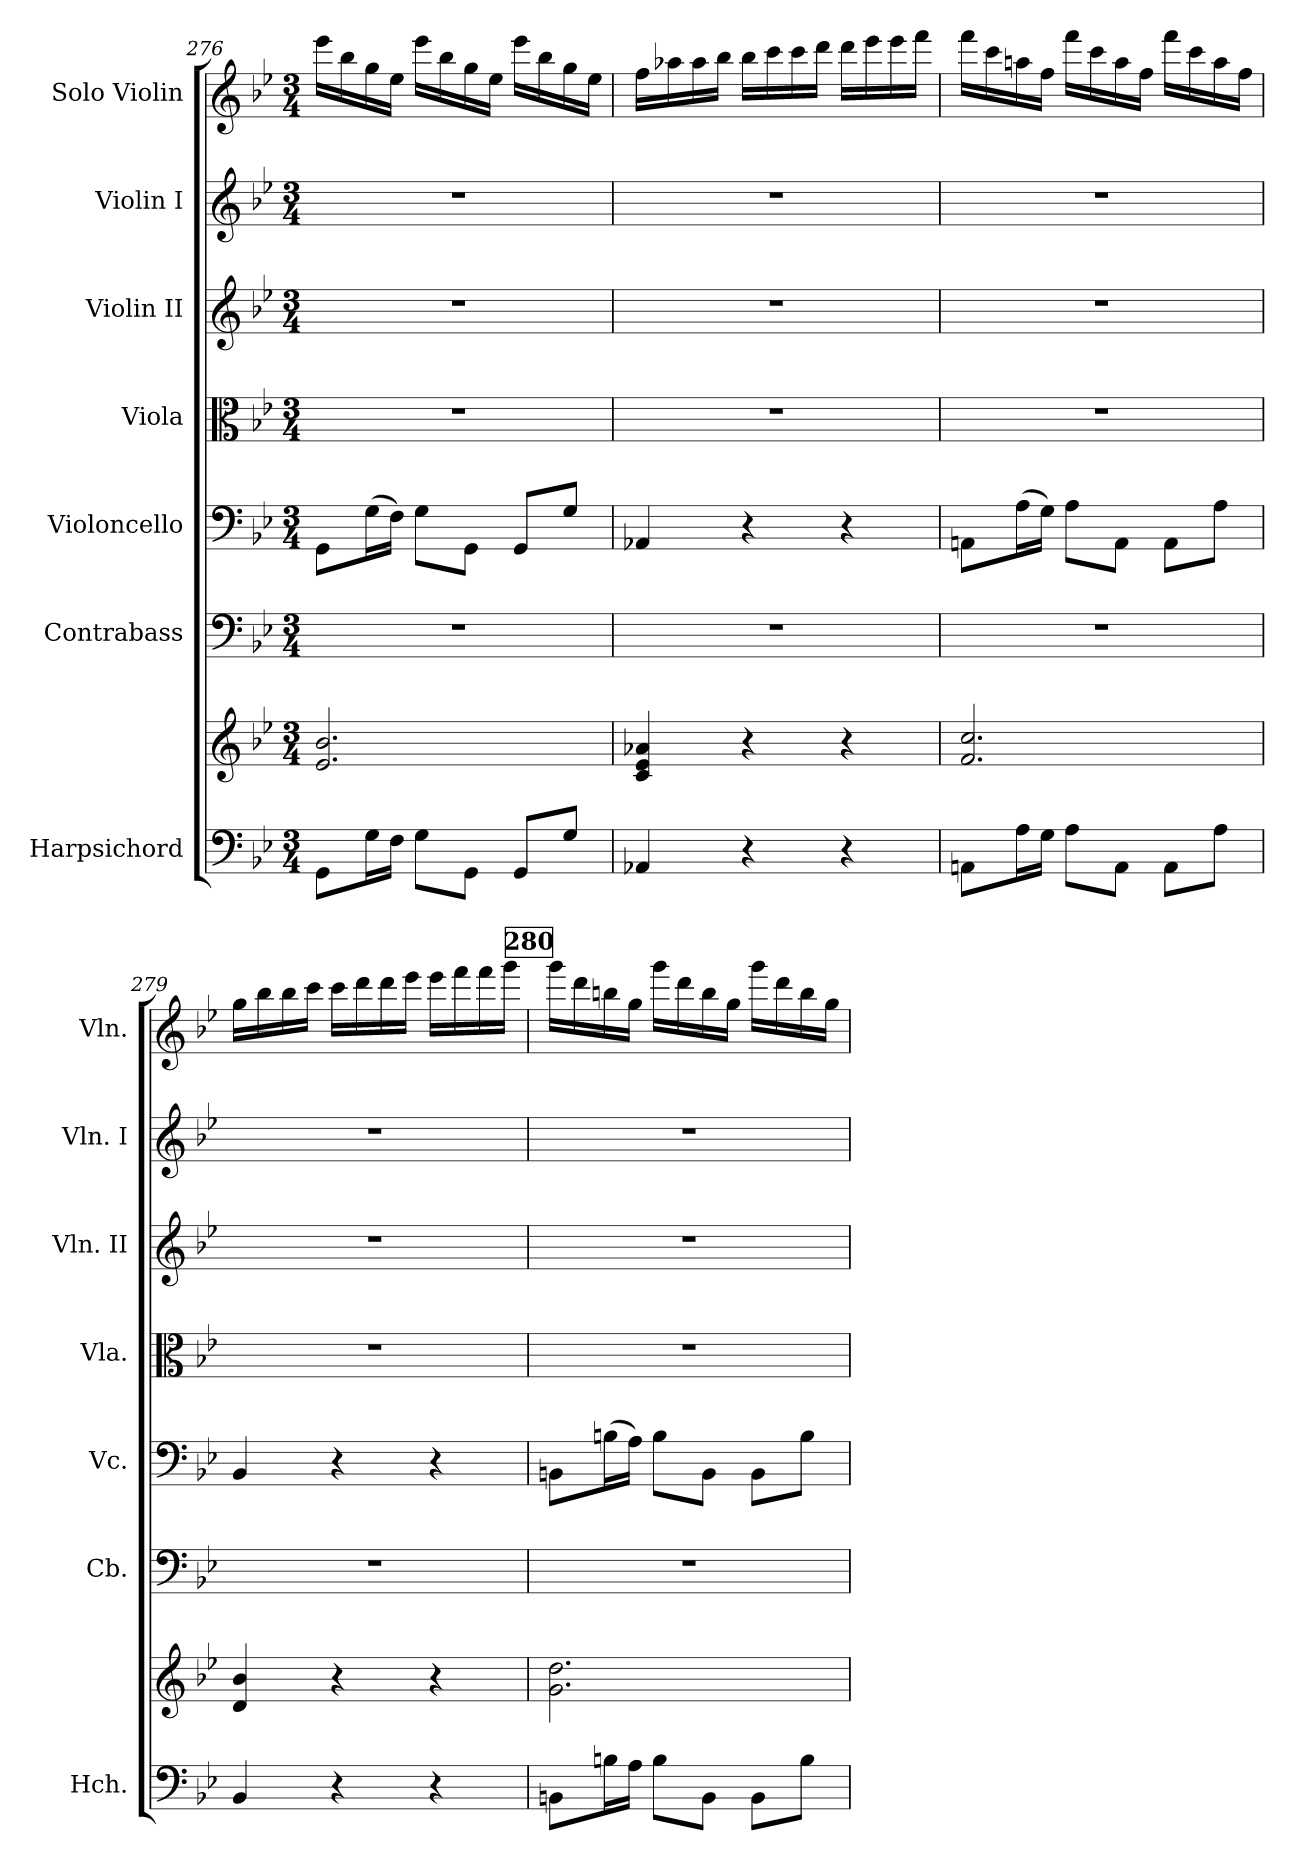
**kern	**kern	**kern	**kern	**kern	**kern	**kern	**kern
*part7	*part7	*part6	*part5	*part4	*part3	*part2	*part1
*staff8	*staff7	*staff6	*staff5	*staff4	*staff3	*staff2	*staff1
*I"Harpsichord	*	*I"Contrabass	*I"Violoncello	*I"Viola	*I"Violin II	*I"Violin I	*I"Solo Violin
*I'Hch.	*	*I'Cb.	*I'Vc.	*I'Vla.	*I'Vln. II	*I'Vln. I	*I'Vln.
*clefF4	*clefG2	*clefF4	*clefF4	*clefC3	*clefG2	*clefG2	*clefG2
*	*	*ITrd7c12	*	*	*	*	*
*k[b-e-]	*k[b-e-]	*k[b-e-]	*k[b-e-]	*k[b-e-]	*k[b-e-]	*k[b-e-]	*k[b-e-]
*M3/4	*M3/4	*M3/4	*M3/4	*M3/4	*M3/4	*M3/4	*M3/4
=276	=276	=276	=276	=276	=276	=276	=276
8GG\L	2.e-/ 2.b-/	2.r	8GG\L	2.r	2.r	2.r	16eee-\LL
.	.	.	.	.	.	.	16bb-\
16G\L	.	.	(>16G\L	.	.	.	16gg\
16F\JJ	.	.	16F\JJ)	.	.	.	16ee-\JJ
8G\L	.	.	8G\L	.	.	.	16eee-\LL
.	.	.	.	.	.	.	16bb-\
8GG\J	.	.	8GG\J	.	.	.	16gg\
.	.	.	.	.	.	.	16ee-\JJ
8GG/L	.	.	8GG/L	.	.	.	16eee-\LL
.	.	.	.	.	.	.	16bb-\
8G/J	.	.	8G/J	.	.	.	16gg\
.	.	.	.	.	.	.	16ee-\JJ
!!LO:PB:g=z
=277	=277	=277	=277	=277	=277	=277	=277
4AA-X/	4c/ 4e-/ 4a-X/	2.r	4AA-X/	2.r	2.r	2.r	16ff\LL
.	.	.	.	.	.	.	16aa-X\
.	.	.	.	.	.	.	16aa-\
.	.	.	.	.	.	.	16bb-\JJ
4r	4r	.	4r	.	.	.	16bb-\LL
.	.	.	.	.	.	.	16ccc\
.	.	.	.	.	.	.	16ccc\
.	.	.	.	.	.	.	16ddd\JJ
4r	4r	.	4r	.	.	.	16ddd\LL
.	.	.	.	.	.	.	16eee-\
.	.	.	.	.	.	.	16eee-\
.	.	.	.	.	.	.	16fff\JJ
=278	=278	=278	=278	=278	=278	=278	=278
8AAn\L	2.f/ 2.cc/	2.r	8AAn\L	2.r	2.r	2.r	16fff\LL
.	.	.	.	.	.	.	16ccc\
16A\L	.	.	(>16A\L	.	.	.	16aan\
16G\JJ	.	.	16G\JJ)	.	.	.	16ff\JJ
8A\L	.	.	8A\L	.	.	.	16fff\LL
.	.	.	.	.	.	.	16ccc\
8AA\J	.	.	8AA\J	.	.	.	16aa\
.	.	.	.	.	.	.	16ff\JJ
8AA\L	.	.	8AA\L	.	.	.	16fff\LL
.	.	.	.	.	.	.	16ccc\
8A\J	.	.	8A\J	.	.	.	16aa\
.	.	.	.	.	.	.	16ff\JJ
!!LO:PB:g=z
=279	=279	=279	=279	=279	=279	=279	=279
4BB-/	4d/ 4b-/	2.r	4BB-/	2.r	2.r	2.r	16gg\LL
.	.	.	.	.	.	.	16bb-\
.	.	.	.	.	.	.	16bb-\
.	.	.	.	.	.	.	16ccc\JJ
4r	4r	.	4r	.	.	.	16ccc\LL
.	.	.	.	.	.	.	16ddd\
.	.	.	.	.	.	.	16ddd\
.	.	.	.	.	.	.	16eee-\JJ
4r	4r	.	4r	.	.	.	16eee-\LL
.	.	.	.	.	.	.	16fff\
.	.	.	.	.	.	.	16fff\
.	.	.	.	.	.	.	16ggg\JJ
!!LO:REH:place=s1:a:B:fs=14:t=280
=280	=280	=280	=280	=280	=280	=280	=280
8BBn\L	2.g\ 2.dd\	2.r	8BBn\L	2.r	2.r	2.r	16ggg\LL
.	.	.	.	.	.	.	16ddd\
16Bn\L	.	.	(>16Bn\L	.	.	.	16bbn\
16A\JJ	.	.	16A\JJ)	.	.	.	16gg\JJ
8B\L	.	.	8B\L	.	.	.	16ggg\LL
.	.	.	.	.	.	.	16ddd\
8BB\J	.	.	8BB\J	.	.	.	16bb\
.	.	.	.	.	.	.	16gg\JJ
8BB\L	.	.	8BB\L	.	.	.	16ggg\LL
.	.	.	.	.	.	.	16ddd\
8B\J	.	.	8B\J	.	.	.	16bb\
.	.	.	.	.	.	.	16gg\JJ
=	=	=	=	=	=	=	=
*-	*-	*-	*-	*-	*-	*-	*-
